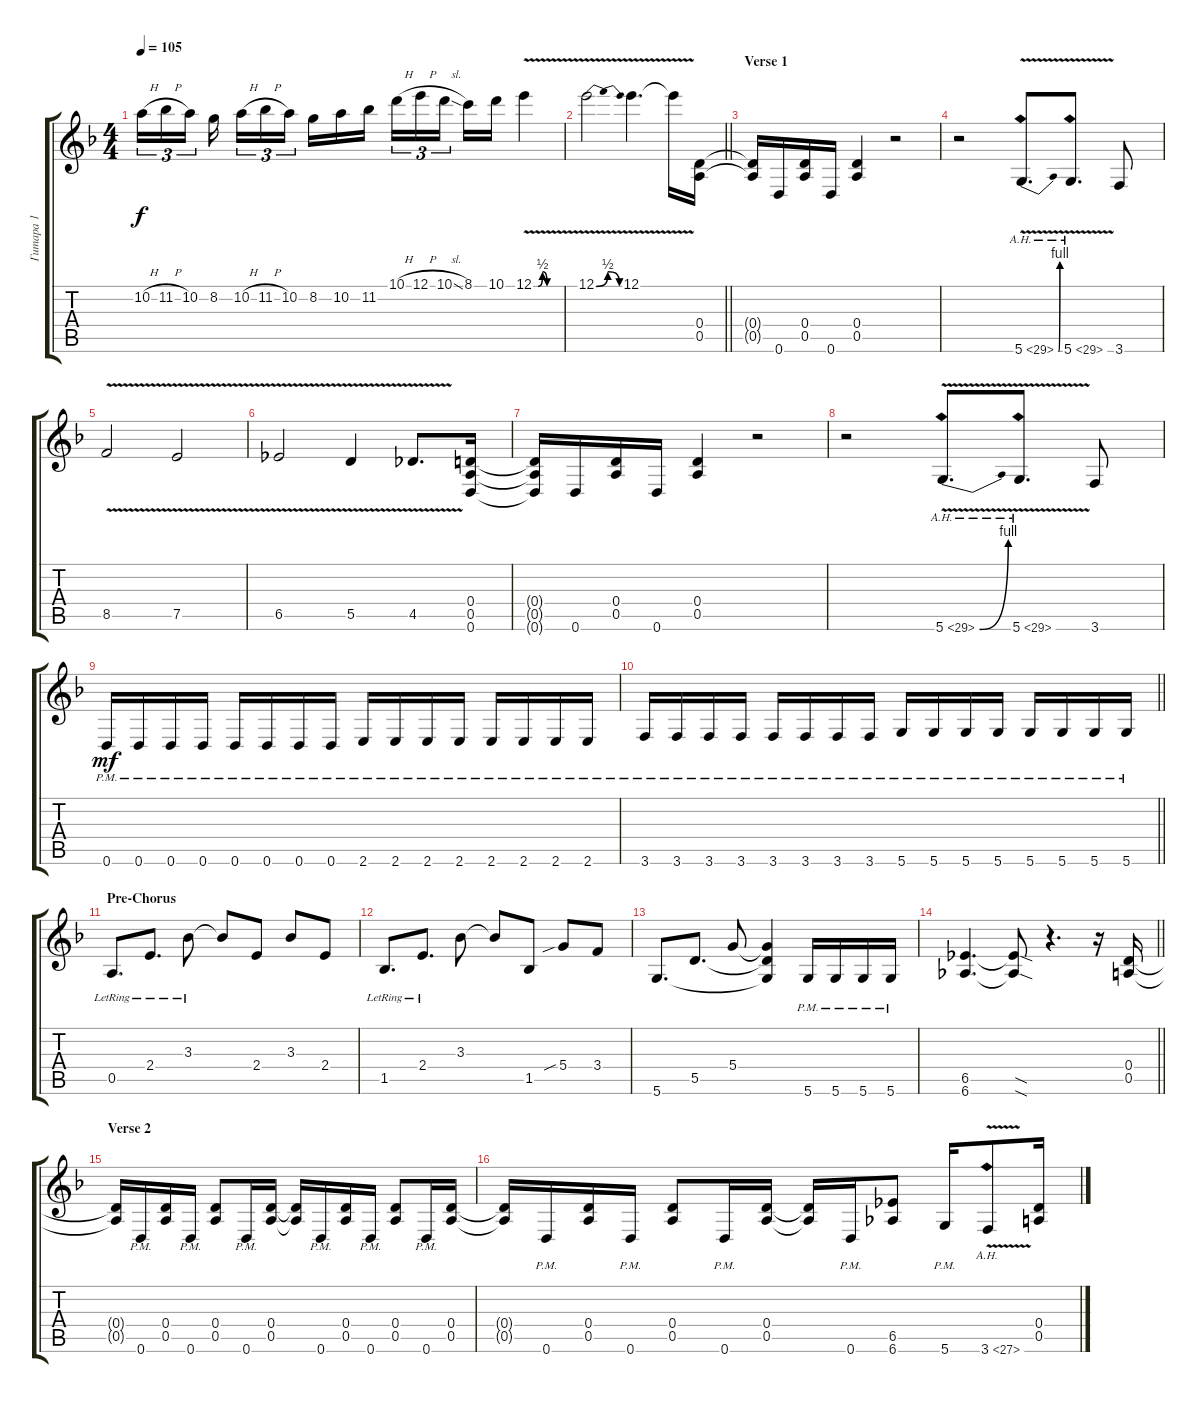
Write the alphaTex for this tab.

\track ("Гитара 1" "Гитара 1") {instrument distortionguitar}
\staff {score tabs}
\tuning (E4 B3 G3 D3 A2 D2) {hide}
\ts (4 4)
\tempo 105
\clef g2
\ks dminor
10.2{h}.16{tu (3 2) dy f} 11.2{h}.16{tu (3 2)} 10.2.16{tu (3 2) beam splitsecondary} 8.2.16{beam splitsecondary} 10.2{h}.16{tu (3 2)} 11.2{h}.16{tu (3 2)} 10.2.16{tu (3 2) beam splitsecondary} 8.2.16 10.2.16 11.2.16 10.1{h}.16{tu (3 2)} 12.1{h}.16{tu (3 2)} 10.1{sl}.16{tu (3 2) beam splitsecondary} 8.1.16 10.1.16 12.1{be (custom 0 0 10 0 20 2 30 0 60 0) v}.4 |
\barLineRight lightlight
12.1{be (bendrelease 0 0 15 2 43 2 60 0) v}.2 12.1{v}.4{d} 12.1{t}.16 (0.4 0.5).16 |
\section ("" "Verse 1")
(0.4{t} 0.5{t}).16 0.6.16 (0.4 0.5).16 0.6.16 (0.4 0.5).4 r.2 |
r.2 5.6{be (bend 0 0 60 4) ah 24 v}.8{d} 5.6{ah 24 v}.8{d} 3.6.8 |
8.5{v}.2 7.5{v}.2 |
6.5{v}.2 5.5{v}.4 4.5{v}.8{d} (0.4 0.5 0.6).16 |
(0.4{t} 0.5{t} 0.6{t}).16 0.6.16 (0.4 0.5).16 0.6.16 (0.4 0.5).4 r.2 |
r.2 5.6{be (bend 0 0 60 4) ah 24 v}.8{d} 5.6{ah 24 v}.8{d} 3.6.8 |
0.6{pm}.16{dy mf} 0.6{pm}.16 0.6{pm}.16 0.6{pm}.16 0.6{pm}.16 0.6{pm}.16 0.6{pm}.16 0.6{pm}.16 2.6{pm}.16 2.6{pm}.16 2.6{pm}.16 2.6{pm}.16 2.6{pm}.16 2.6{pm}.16 2.6{pm}.16 2.6{pm}.16 |
\barLineRight lightlight
3.6{pm}.16 3.6{pm}.16 3.6{pm}.16 3.6{pm}.16 3.6{pm}.16 3.6{pm}.16 3.6{pm}.16 3.6{pm}.16 5.6{pm}.16 5.6{pm}.16 5.6{pm}.16 5.6{pm}.16 5.6{pm}.16 5.6{pm}.16 5.6{pm}.16 5.6{pm}.16 |
\section ("" "Pre-Chorus")
0.5{lr}.8{d} 2.4{lr}.8{d} 3.3{lr}.8 3.3{t}.8 2.4.8 3.3.8 2.4.8 |
1.5{lr}.8{d} 2.4{lr}.8{d} 3.3.8 3.3{t}.8 1.5.8 5.4{sib}.8 3.4.8 |
5.6.8{d} 5.5.8{d} 5.4.8 (5.4{t} 5.5{t} 5.6{t}).4 5.6{pm}.16 5.6{pm}.16 5.6{pm}.16 5.6{pm}.16 |
\barLineRight lightlight
(6.5 6.6).4{d} (6.5{sod t} 6.6{sod t}).8 r.4{d} r.16 (0.4 0.5).16 |
\section ("" "Verse 2")
(0.4{t} 0.5{t}).16 0.6{pm}.16 (0.4 0.5).16 0.6{pm}.16 (0.4 0.5).8 0.6{pm}.16 (0.4 0.5).16 (0.4{t} 0.5{t}).16 0.6{pm}.16 (0.4 0.5).16 0.6{pm}.16 (0.4 0.5).8 0.6{pm}.16 (0.4 0.5).16 |
(0.4{t} 0.5{t}).16 0.6{pm}.16 (0.4 0.5).16 0.6{pm}.16 (0.4 0.5).8 0.6{pm}.16 (0.4 0.5).16 (0.4{t} 0.5{t}).16 0.6{pm}.16 (6.5 6.6).8 5.6{pm}.16 3.6{ah 24 v}.8 (0.4 0.5).16
